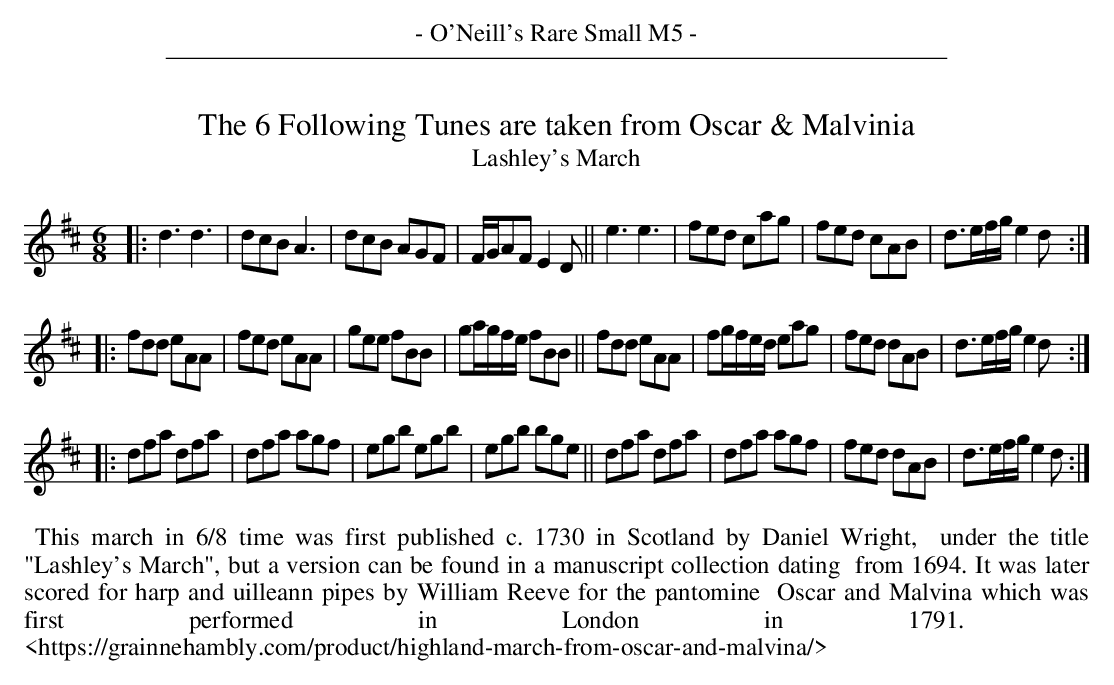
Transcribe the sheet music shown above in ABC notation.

X:1
T: The 6 Following Tunes are taken from Oscar & Malvinia
T: Lashley's March
M: 6/8
L: 1/8
K: D
|:\
d3 d3 | dcB A3 | dcB AGF | F/G/AF E2D ||\
e3 e3 | fed cag | fed cAB | d>ef/g/ e2d ::
fdd eAA | fed eAA | gee fBB | ga/g/f/e/ fBB ||\
fdd eAA | fg/f/e/d/ eag | fed dAB | d>ef/g/ e2d ::
dfa dfa | dfa agf | egb egb | egb bge ||\
dfa dfa | dfa agf | fed dAB | d>ef/g/ e2d :|
